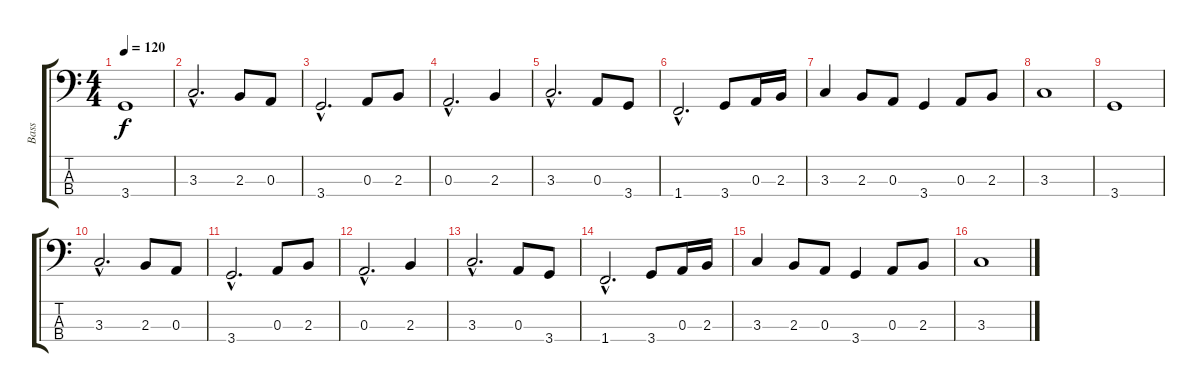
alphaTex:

\track ("Bass" "Bass") {instrument electricbassfinger}
\staff {score tabs}
\tuning (G2 D2 A1 E1) {hide}
\ts (4 4)
\tempo 120
\clef f4
\ks c
3.4.1{dy f} |
3.3{hac}.2{d} 2.3.8 0.3.8 |
3.4{hac}.2{d} 0.3.8 2.3.8 |
0.3{hac}.2{d} 2.3.4 |
3.3{hac}.2{d} 0.3.8 3.4.8 |
1.4{hac}.2{d} 3.4.8 0.3.16 2.3.16 |
3.3.4 2.3.8 0.3.8 3.4.4 0.3.8 2.3.8 |
3.3.1 |
3.4.1 |
3.3{hac}.2{d} 2.3.8 0.3.8 |
3.4{hac}.2{d} 0.3.8 2.3.8 |
0.3{hac}.2{d} 2.3.4 |
3.3{hac}.2{d} 0.3.8 3.4.8 |
1.4{hac}.2{d} 3.4.8 0.3.16 2.3.16 |
3.3.4 2.3.8 0.3.8 3.4.4 0.3.8 2.3.8 |
3.3.1
